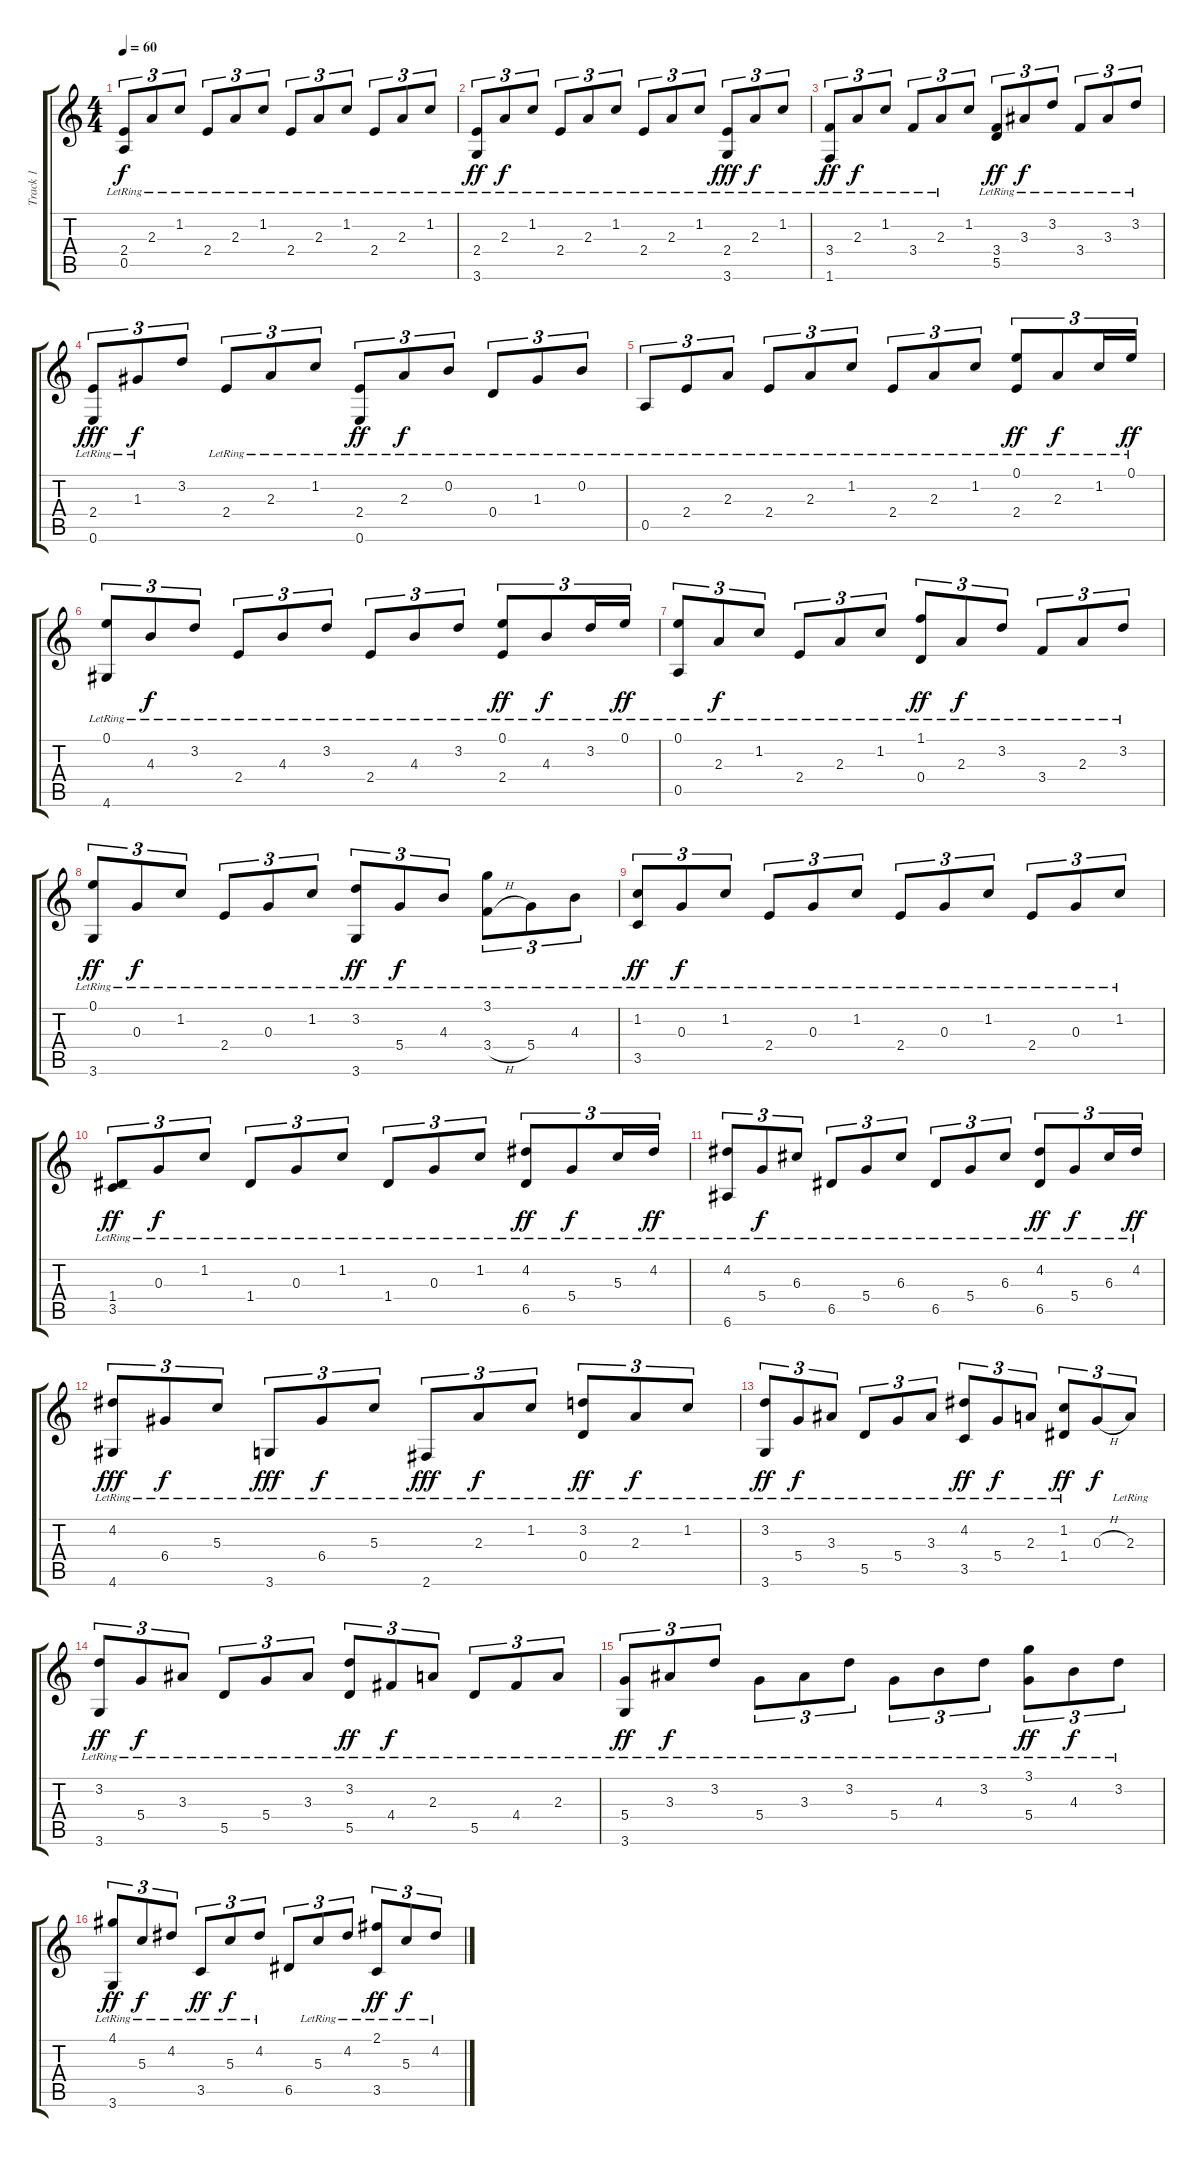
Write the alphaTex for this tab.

\track ("Track 1" "Track 1") {instrument acousticbass}
\staff {score tabs}
\tuning (E4 B3 G3 D3 A2 E2) {hide}
\ts (4 4)
\tempo 60
\clef g2
\ks c
(2.4{lr} 0.5{lr}).8{tu (3 2) dy f instrument acousticbass} 2.3{lr}.8{tu (3 2)} 1.2{lr}.8{tu (3 2)} 2.4{lr}.8{tu (3 2)} 2.3{lr}.8{tu (3 2)} 1.2{lr}.8{tu (3 2)} 2.4{lr}.8{tu (3 2)} 2.3{lr}.8{tu (3 2)} 1.2{lr}.8{tu (3 2)} 2.4{lr}.8{tu (3 2)} 2.3{lr}.8{tu (3 2)} 1.2{lr}.8{tu (3 2)} |
(2.4{lr} 3.6{lr}).8{tu (3 2) dy ff} 2.3{lr}.8{tu (3 2) dy f} 1.2{lr}.8{tu (3 2)} 2.4{lr}.8{tu (3 2)} 2.3{lr}.8{tu (3 2)} 1.2{lr}.8{tu (3 2)} 2.4{lr}.8{tu (3 2)} 2.3{lr}.8{tu (3 2)} 1.2{lr}.8{tu (3 2)} (2.4{lr} 3.6{lr}).8{tu (3 2) dy fff} 2.3{lr}.8{tu (3 2) dy f} 1.2{lr}.8{tu (3 2)} |
(3.4{lr} 1.6{lr}).8{tu (3 2) dy ff} 2.3{lr}.8{tu (3 2) dy f} 1.2{lr}.8{tu (3 2)} 3.4{lr}.8{tu (3 2)} 2.3{lr}.8{tu (3 2)} 1.2.8{tu (3 2)} (3.4{lr} 5.5{lr}).8{tu (3 2) dy ff} 3.3{lr}.8{tu (3 2) dy f} 3.2{lr}.8{tu (3 2)} 3.4{lr}.8{tu (3 2)} 3.3{lr}.8{tu (3 2)} 3.2{lr}.8{tu (3 2)} |
(2.4{lr} 0.6{lr}).8{tu (3 2) dy fff} 1.3{lr}.8{tu (3 2) dy f} 3.2.8{tu (3 2)} 2.4{lr}.8{tu (3 2)} 2.3{lr}.8{tu (3 2)} 1.2{lr}.8{tu (3 2)} (2.4{lr} 0.6{lr}).8{tu (3 2) dy ff} 2.3{lr}.8{tu (3 2) dy f} 0.2{lr}.8{tu (3 2)} 0.4{lr}.8{tu (3 2)} 1.3{lr}.8{tu (3 2)} 0.2{lr}.8{tu (3 2)} |
0.5{lr}.8{tu (3 2)} 2.4{lr}.8{tu (3 2)} 2.3{lr}.8{tu (3 2)} 2.4{lr}.8{tu (3 2)} 2.3{lr}.8{tu (3 2)} 1.2{lr}.8{tu (3 2)} 2.4{lr}.8{tu (3 2)} 2.3{lr}.8{tu (3 2)} 1.2{lr}.8{tu (3 2)} (0.1{lr} 2.4{lr}).8{tu (3 2) dy ff} 2.3{lr}.8{tu (3 2) dy f} 1.2{lr}.16{tu (3 2)} 0.1{lr}.16{tu (3 2) dy ff} |
(0.1{lr} 4.6{lr}).8{tu (3 2)} 4.3{lr}.8{tu (3 2) dy f} 3.2{lr}.8{tu (3 2)} 2.4{lr}.8{tu (3 2)} 4.3{lr}.8{tu (3 2)} 3.2{lr}.8{tu (3 2)} 2.4{lr}.8{tu (3 2)} 4.3{lr}.8{tu (3 2)} 3.2{lr}.8{tu (3 2)} (0.1{lr} 2.4{lr}).8{tu (3 2) dy ff} 4.3{lr}.8{tu (3 2) dy f} 3.2{lr}.16{tu (3 2)} 0.1{lr}.16{tu (3 2) dy ff} |
(0.1{lr} 0.5{lr}).8{tu (3 2)} 2.3{lr}.8{tu (3 2) dy f} 1.2{lr}.8{tu (3 2)} 2.4{lr}.8{tu (3 2)} 2.3{lr}.8{tu (3 2)} 1.2{lr}.8{tu (3 2)} (1.1{lr} 0.4{lr}).8{tu (3 2) dy ff} 2.3{lr}.8{tu (3 2) dy f} 3.2{lr}.8{tu (3 2)} 3.4{lr}.8{tu (3 2)} 2.3{lr}.8{tu (3 2)} 3.2{lr}.8{tu (3 2)} |
(0.1{lr} 3.6{lr}).8{tu (3 2) dy ff} 0.3{lr}.8{tu (3 2) dy f} 1.2{lr}.8{tu (3 2)} 2.4{lr}.8{tu (3 2)} 0.3{lr}.8{tu (3 2)} 1.2{lr}.8{tu (3 2)} (3.2{lr} 3.6{lr}).8{tu (3 2) dy ff} 5.4{lr}.8{tu (3 2) dy f} 4.3{lr}.8{tu (3 2)} (3.1{lr} 3.4{h}).8{tu (3 2)} 5.4{lr}.8{tu (3 2)} 4.3{lr}.8{tu (3 2)} |
(1.2{lr} 3.5{lr}).8{tu (3 2) dy ff} 0.3{lr}.8{tu (3 2) dy f} 1.2{lr}.8{tu (3 2)} 2.4{lr}.8{tu (3 2)} 0.3{lr}.8{tu (3 2)} 1.2{lr}.8{tu (3 2)} 2.4{lr}.8{tu (3 2)} 0.3{lr}.8{tu (3 2)} 1.2{lr}.8{tu (3 2)} 2.4{lr}.8{tu (3 2)} 0.3{lr}.8{tu (3 2)} 1.2{lr}.8{tu (3 2)} |
(1.4{lr} 3.5{lr}).8{tu (3 2) dy ff} 0.3{lr}.8{tu (3 2) dy f} 1.2{lr}.8{tu (3 2)} 1.4{lr}.8{tu (3 2)} 0.3{lr}.8{tu (3 2)} 1.2{lr}.8{tu (3 2)} 1.4{lr}.8{tu (3 2)} 0.3{lr}.8{tu (3 2)} 1.2{lr}.8{tu (3 2)} (4.2{lr} 6.5{lr}).8{tu (3 2) dy ff} 5.4{lr}.8{tu (3 2) dy f} 5.3{lr}.16{tu (3 2)} 4.2{lr}.16{tu (3 2) dy ff} |
(4.2{lr} 6.6{lr}).8{tu (3 2)} 5.4{lr}.8{tu (3 2) dy f} 6.3{lr}.8{tu (3 2)} 6.5{lr}.8{tu (3 2)} 5.4{lr}.8{tu (3 2)} 6.3{lr}.8{tu (3 2)} 6.5{lr}.8{tu (3 2)} 5.4{lr}.8{tu (3 2)} 6.3{lr}.8{tu (3 2)} (4.2{lr} 6.5{lr}).8{tu (3 2) dy ff} 5.4{lr}.8{tu (3 2) dy f} 6.3{lr}.16{tu (3 2)} 4.2{lr}.16{tu (3 2) dy ff} |
(4.2{lr} 4.6{lr}).8{tu (3 2) dy fff} 6.4{lr}.8{tu (3 2) dy f} 5.3{lr}.8{tu (3 2)} 3.6{lr}.8{tu (3 2) dy fff} 6.4{lr}.8{tu (3 2) dy f} 5.3{lr}.8{tu (3 2)} 2.6{lr}.8{tu (3 2) dy fff} 2.3{lr}.8{tu (3 2) dy f} 1.2{lr}.8{tu (3 2)} (3.2{lr} 0.4{lr}).8{tu (3 2) dy ff} 2.3{lr}.8{tu (3 2) dy f} 1.2{lr}.8{tu (3 2)} |
(3.2{lr} 3.6{lr}).8{tu (3 2) dy ff} 5.4{lr}.8{tu (3 2) dy f} 3.3{lr}.8{tu (3 2)} 5.5{lr}.8{tu (3 2)} 5.4{lr}.8{tu (3 2)} 3.3{lr}.8{tu (3 2)} (4.2{lr} 3.5{lr}).8{tu (3 2) dy ff} 5.4{lr}.8{tu (3 2) dy f} 2.3{lr}.8{tu (3 2)} (1.2{lr} 1.4{lr}).8{tu (3 2) dy ff} 0.3{h}.8{tu (3 2) dy f} 2.3{lr}.8{tu (3 2)} |
(3.2{lr} 3.6{lr}).8{tu (3 2) dy ff} 5.4{lr}.8{tu (3 2) dy f} 3.3{lr}.8{tu (3 2)} 5.5{lr}.8{tu (3 2)} 5.4{lr}.8{tu (3 2)} 3.3{lr}.8{tu (3 2)} (3.2{lr} 5.5{lr}).8{tu (3 2) dy ff} 4.4{lr}.8{tu (3 2) dy f} 2.3{lr}.8{tu (3 2)} 5.5{lr}.8{tu (3 2)} 4.4{lr}.8{tu (3 2)} 2.3{lr}.8{tu (3 2)} |
(5.4{lr} 3.6{lr}).8{tu (3 2) dy ff} 3.3{lr}.8{tu (3 2) dy f} 3.2{lr}.8{tu (3 2)} 5.4{lr}.8{tu (3 2)} 3.3{lr}.8{tu (3 2)} 3.2{lr}.8{tu (3 2)} 5.4{lr}.8{tu (3 2)} 4.3{lr}.8{tu (3 2)} 3.2{lr}.8{tu (3 2)} (3.1{lr} 5.4{lr}).8{tu (3 2) dy ff} 4.3{lr}.8{tu (3 2) dy f} 3.2{lr}.8{tu (3 2)} |
(4.1{lr} 3.6{lr}).8{tu (3 2) dy ff} 5.3{lr}.8{tu (3 2) dy f} 4.2{lr}.8{tu (3 2)} 3.5{lr}.8{tu (3 2) dy ff} 5.3{lr}.8{tu (3 2) dy f} 4.2{lr}.8{tu (3 2)} 6.5.8{tu (3 2)} 5.3{lr}.8{tu (3 2)} 4.2{lr}.8{tu (3 2)} (2.1{lr} 3.5{lr}).8{tu (3 2) dy ff} 5.3{lr}.8{tu (3 2) dy f} 4.2{lr}.8{tu (3 2)}
